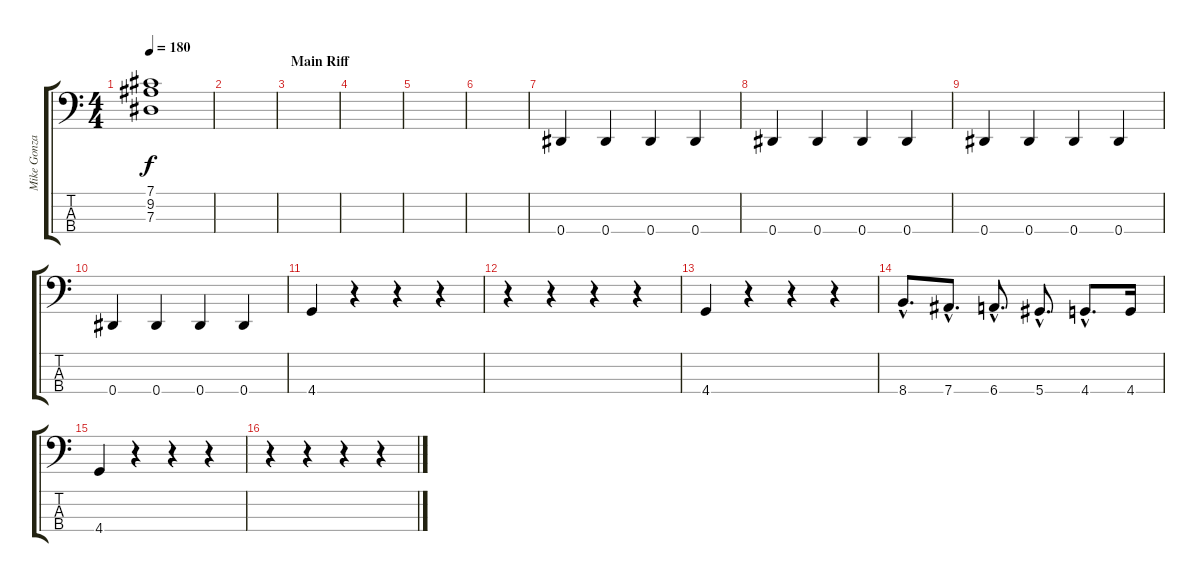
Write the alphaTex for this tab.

\track ("Mike Gonzalez" "Mike Gonza") {instrument electricbassfinger}
\staff {score tabs}
\tuning (Gb2 Db2 Ab1 Eb1) {hide}
\ts (4 4)
\tempo 180
\clef f4
\ks c
(7.1{t} 9.2{t} 7.3{t}).1{dy f} |
|
\section ("" "Main Riff")
|
|
|
|
0.4.4 0.4.4 0.4.4 0.4.4 |
0.4.4 0.4.4 0.4.4 0.4.4 |
0.4.4 0.4.4 0.4.4 0.4.4 |
0.4.4 0.4.4 0.4.4 0.4.4 |
4.4.4 r.4 r.4 r.4 |
r.4 r.4 r.4 r.4 |
4.4.4 r.4 r.4 r.4 |
8.4{hac}.8{d} 7.4{hac}.8{d} 6.4{hac}.8{d} 5.4{hac}.8{d} 4.4{hac}.8{d} 4.4.16 |
4.4.4 r.4 r.4 r.4 |
r.4 r.4 r.4 r.4
